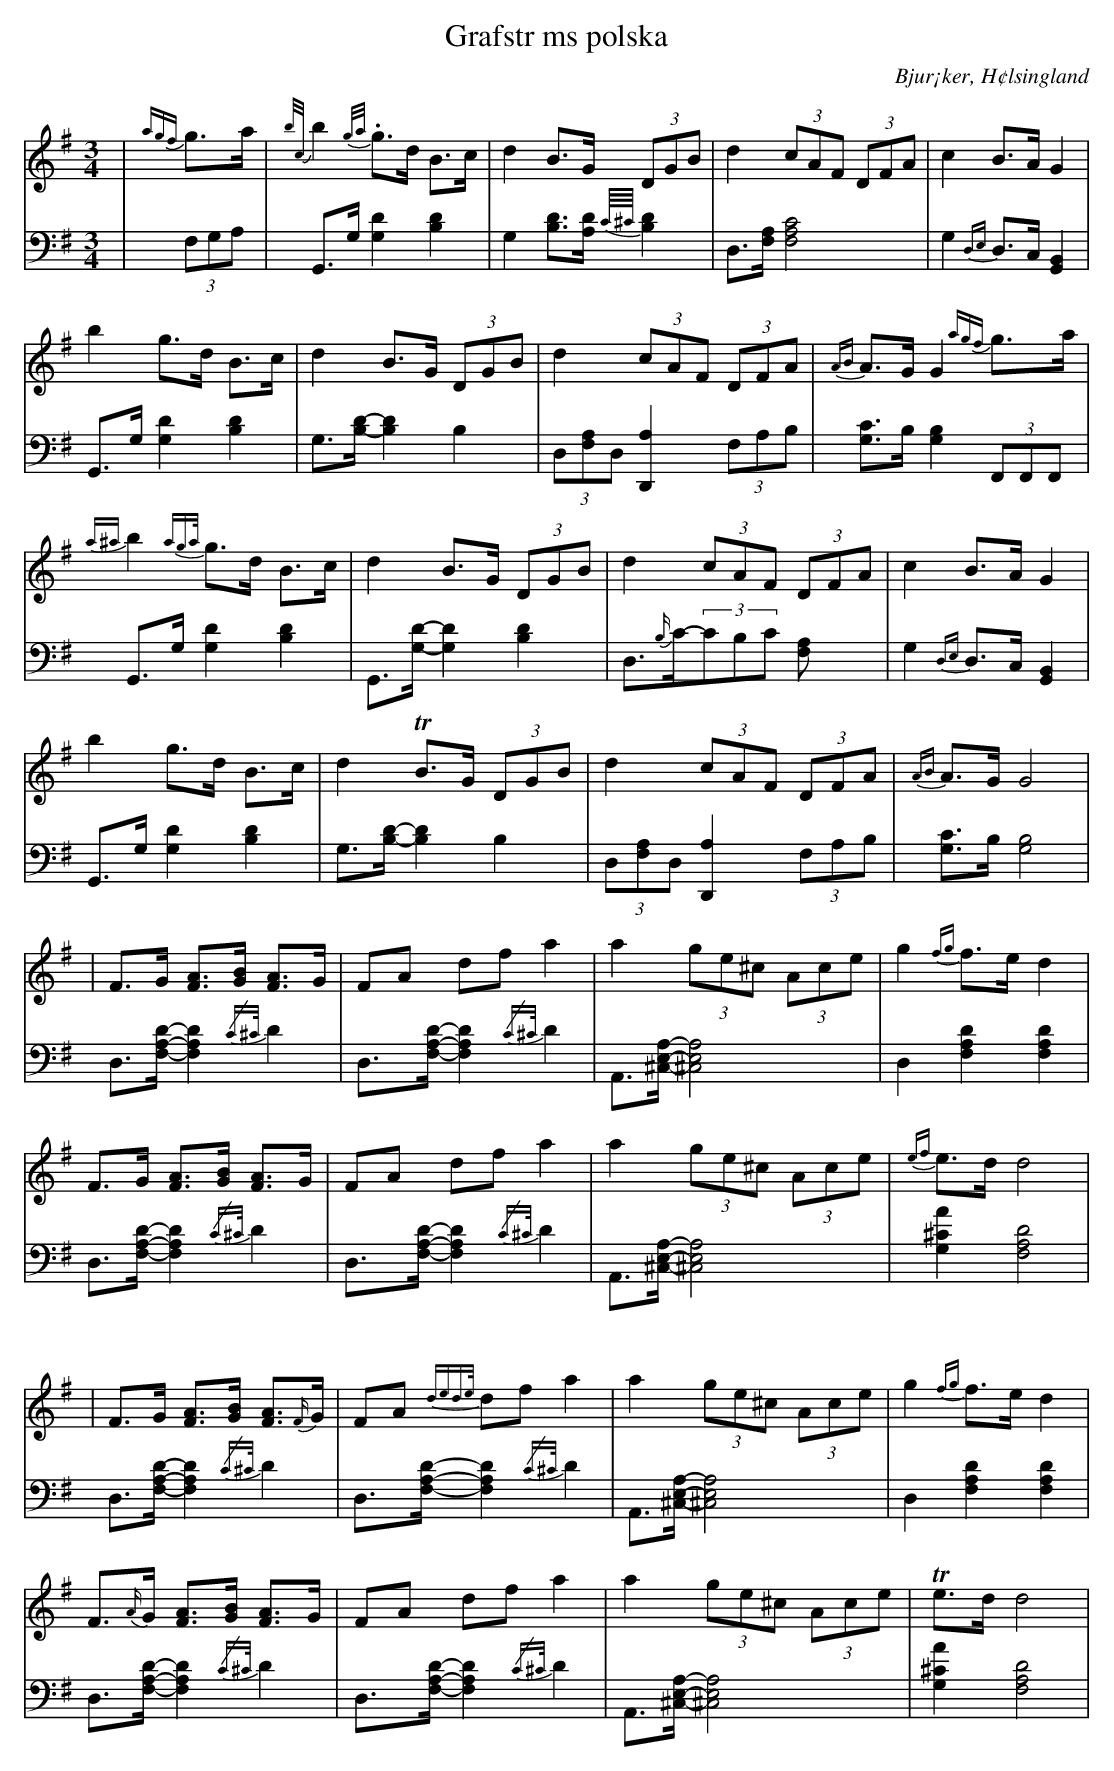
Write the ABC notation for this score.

X:1
T: Grafstr ms polska
O: Bjur¡ker, H¢lsingland
M: 3/4
L: 1/8
K: G
V:1
V:2
V: 1
|{agf}g>a|{b/c/}b2. {g/a/}g>d B>c|d2 B>G (3DGB|d2 (3cAF (3DFA|c2 B>A G2|
b2 g>d B>c|d2 B>G (3DGB|d2 (3cAF (3DFA|{AB}A>G G2 {agf}g>a|
{a^a}b2 {aga/}g>d B>c|d2 B>G (3DGB|d2 (3cAF (3DFA|c2 B>A G2|
b2 g>d B>c|d2 TB>G (3DGB|d2 (3cAF (3DFA|{AB}A>G G4|
|F>G [FA]>[GB] [FA]>G |FA df a2 |a2 (3ge^c (3Ace |g2 {fg}f>e d2 |
F>G [FA]>[GB] [FA]>G |FA df a2 |a2 (3ge^c (3Ace |{ef}e>d d4|
|F>G [FA]>[GB] [FA]>{F/}G |FA {dede/}df a2 |a2 (3ge^c (3Ace |g2 {fg}f>e d2 |
F>{A/}G [FA]>[GB] [FA]>G |FA df a2 |a2 (3ge^c (3Ace |Te>d d4|
V:2 clef=bass
|(3F,G,A, | G,,>G, [G,2D2] [B,2D2]|G,2 [B,D]>[A,D] {C//^C//}[B,D]2|D,>[F,A,] [F,4A,4C4]| G,2 {D,E,}D,>C, [G,,2B,,2]|
 G,,>G, [G,2D2] [B,2D2]|G,>[B,D]-[B,2D2] B,2|(3D,[F,A,]D, [D,,2A,2] (3F,A,B,| [G,C]>B, [G,2B,2](3F,,F,,F,,|
G,,>G, [G,2D2] [B,2D2]|G,,>[G,D]-[G,2D2] [B,2D2]|D,>{B,/}C-(3CB,C [F,2A,]| G,2 {D,E,}D,>C, [G,,2B,,2]|
 G,,>G, [G,2D2] [B,2D2]|G,>[B,D]-[B,2D2] B,2|(3D,[F,A,]D, [D,,2A,2] (3F,A,B,| [G,C]>B, [G,4B,4]|
D,>[F,A,D]-[F,2A,2D2] {/C^C/}D2|D,>[F,A,D]-[F,2A,2D2] {/C^C/}D2| A,,>[^C,E,A,]-[^C,4E,4A,4]|D,2 [F,2A,2D2] [F,2A,2D2] |
D,>[F,A,D]-[F,2A,2D2] {/C^C/}D2| D,>[F,A,D]-[F,2A,2D2] {/C^C/}D2| A,,>[^C,E,A,]-[^C,4E,4A,4]| [G,2A2^C2] [F,4A,4D4]|
D,>[F,A,D]-[F,2A,2D2] {/C^C/}D2|D,>[F,A,D]-[F,2A,2D2] {/C^C/}D2| A,,>[^C,E,A,]-[^C,4E,4A,4]|D,2 [F,2A,2D2] [F,2A,2D2] |
D,>[F,A,D]-[F,2A,2D2] {/C^C/}D2| D,>[F,A,D]-[F,2A,2D2] {/C^C/}D2| A,,>[^C,E,A,]-[^C,4E,4A,4]| [G,2A2^C2] [F,4A,4D4]|
